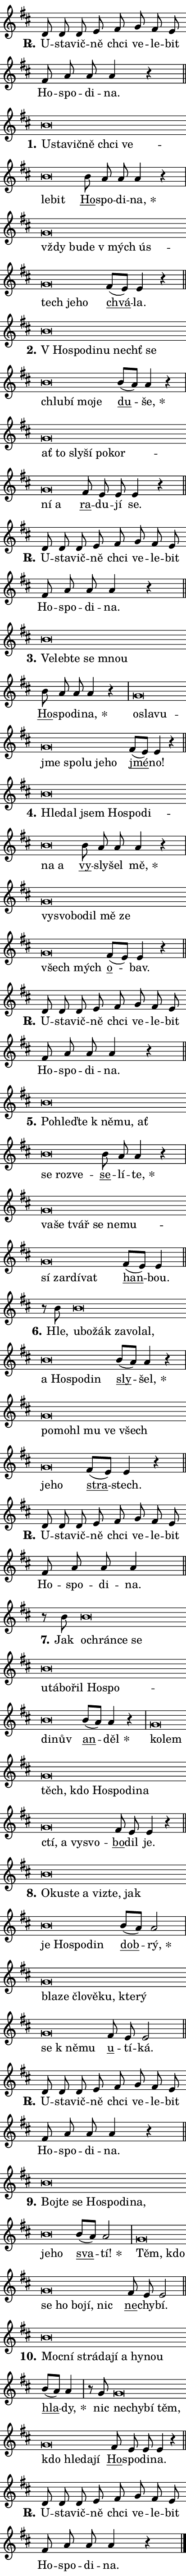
\version "2.22.1"
\header { tagline = "" }
\paper {
  indent = 0\cm
  top-margin = 0\cm
  right-margin = 0\cm
  bottom-margin = 0\cm
  left-margin = 0\cm
  paper-width = 7\cm
  page-breaking = #ly:one-page-breaking
  system-system-spacing.basic-distance = #11
  score-system-spacing.basic-distance = #11
  ragged-last = ##f
}


%% Author: Thomas Morley
%% https://lists.gnu.org/archive/html/lilypond-user/2020-05/msg00002.html
#(define (line-position grob)
"Returns position of @var[grob} in current system:
   @code{'start}, if at first time-step
   @code{'end}, if at last time-step
   @code{'middle} otherwise
"
  (let* ((col (ly:item-get-column grob))
         (ln (ly:grob-object col 'left-neighbor))
         (rn (ly:grob-object col 'right-neighbor))
         (col-to-check-left (if (ly:grob? ln) ln col))
         (col-to-check-right (if (ly:grob? rn) rn col))
         (break-dir-left
           (and
             (ly:grob-property col-to-check-left 'non-musical #f)
             (ly:item-break-dir col-to-check-left)))
         (break-dir-right
           (and
             (ly:grob-property col-to-check-right 'non-musical #f)
             (ly:item-break-dir col-to-check-right))))
        (cond ((eqv? 1 break-dir-left) 'start)
              ((eqv? -1 break-dir-right) 'end)
              (else 'middle))))

#(define (tranparent-at-line-position vctor)
  (lambda (grob)
  "Relying on @code{line-position} select the relevant enry from @var{vctor}.
Used to determine transparency,"
    (case (line-position grob)
      ((end) (not (vector-ref vctor 0)))
      ((middle) (not (vector-ref vctor 1)))
      ((start) (not (vector-ref vctor 2))))))

noteHeadBreakVisibility =
#(define-music-function (break-visibility)(vector?)
"Makes @code{NoteHead}s transparent relying on @var{break-visibility}"
#{
  \override NoteHead.transparent =
    #(tranparent-at-line-position break-visibility)
#})

#(define delete-ledgers-for-transparent-note-heads
  (lambda (grob)
    "Reads whether a @code{NoteHead} is transparent.
If so this @code{NoteHead} is removed from @code{'note-heads} from
@var{grob}, which is supposed to be @code{LedgerLineSpanner}.
As a result ledgers are not printed for this @code{NoteHead}"
    (let* ((nhds-array (ly:grob-object grob 'note-heads))
           (nhds-list
             (if (ly:grob-array? nhds-array)
                 (ly:grob-array->list nhds-array)
                 '()))
           ;; Relies on the transparent-property being done before
           ;; Staff.LedgerLineSpanner.after-line-breaking is executed.
           ;; This is fragile ...
           (to-keep
             (remove
               (lambda (nhd)
                 (ly:grob-property nhd 'transparent #f))
               nhds-list)))
      ;; TODO find a better method to iterate over grob-arrays, similiar
      ;; to filter/remove etc for lists
      ;; For now rebuilt from scratch
      (set! (ly:grob-object grob 'note-heads)  '())
      (for-each
        (lambda (nhd)
          (ly:pointer-group-interface::add-grob grob 'note-heads nhd))
        to-keep))))

hideNotes = {
  \noteHeadBreakVisibility #begin-of-line-visible
}
unHideNotes = {
  \noteHeadBreakVisibility #all-visible
}

% work-around for resetting accidentals
% https://lilypond.org/doc/v2.23/Documentation/notation/displaying-rhythms#unmetered-music
cadenzaMeasure = {
  \cadenzaOff
  \partial 1024 s1024
  \cadenzaOn
}

#(define-markup-command (accent layout props text) (markup?)
  "Underline accented syllable"
  (interpret-markup layout props
    #{\markup \override #'(offset . 4.3) \underline { #text }#}))

responsum = \markup \concat {
  "R" \hspace #-1.05 \path #0.1 #'((moveto 0 0.07) (lineto 0.9 0.8)) \hspace #0.05 "."
}

\layout {
    \context {
        \Staff
        \remove "Time_signature_engraver"
        \override LedgerLineSpanner.after-line-breaking = #delete-ledgers-for-transparent-note-heads
    }
    \context {
        \Voice {
            \override NoteHead.output-attributes = #'((class . "notehead"))
            \override Hairpin.height = #0.55
        }
    }
    \context {
        \Lyrics {
            \override StanzaNumber.output-attributes = #'((class . "stanzanumber"))
            \override LyricSpace.minimum-distance = #0.9
            \override LyricText.font-name = #"TeX Gyre Schola"
            \override LyricText.font-size = 1
            \override StanzaNumber.font-name = #"TeX Gyre Schola Bold"
            \override StanzaNumber.font-size = 1
        }
    }
}

% magnetic-lyrics.ily
%
%   written by
%     Jean Abou Samra <jean@abou-samra.fr>
%     Werner Lemberg <wl@gnu.org>
%
%   adapted by
%     Jiri Hon <jiri.hon@gmail.com>
%
% Version 2022-Apr-15

% https://www.mail-archive.com/lilypond-user@gnu.org/msg149350.html

#(define (Left_hyphen_pointer_engraver context)
   "Collect syllable-hyphen-syllable occurrences in lyrics and store
them in properties.  This engraver only looks to the left.  For
example, if the lyrics input is @code{foo -- bar}, it does the
following.

@itemize @bullet
@item
Set the @code{text} property of the @code{LyricHyphen} grob between
@q{foo} and @q{bar} to @code{foo}.

@item
Set the @code{left-hyphen} property of the @code{LyricText} grob with
text @q{foo} to the @code{LyricHyphen} grob between @q{foo} and
@q{bar}.
@end itemize

Use this auxiliary engraver in combination with the
@code{lyric-@/text::@/apply-@/magnetic-@/offset!} hook."
   (let ((hyphen #f)
         (text #f))
     (make-engraver
      (acknowledgers
       ((lyric-syllable-interface engraver grob source-engraver)
        (set! text grob)))
      (end-acknowledgers
       ((lyric-hyphen-interface engraver grob source-engraver)
        ;(when (not (grob::has-interface grob 'lyric-space-interface))
          (set! hyphen grob)));)
      ((stop-translation-timestep engraver)
       (when (and text hyphen)
         (ly:grob-set-object! text 'left-hyphen hyphen))
       (set! text #f)
       (set! hyphen #f)))))

#(define (lyric-text::apply-magnetic-offset! grob)
   "If the space between two syllables is less than the value in
property @code{LyricText@/.details@/.squash-threshold}, move the right
syllable to the left so that it gets concatenated with the left
syllable.

Use this function as a hook for
@code{LyricText@/.after-@/line-@/breaking} if the
@code{Left_@/hyphen_@/pointer_@/engraver} is active."
   (let ((hyphen (ly:grob-object grob 'left-hyphen #f)))
     (when hyphen
       (let ((left-text (ly:spanner-bound hyphen LEFT)))
         (when (grob::has-interface left-text 'lyric-syllable-interface)
           (let* ((common (ly:grob-common-refpoint grob left-text X))
                  (this-x-ext (ly:grob-extent grob common X))
                  (left-x-ext
                   (begin
                     ;; Trigger magnetism for left-text.
                     (ly:grob-property left-text 'after-line-breaking)
                     (ly:grob-extent left-text common X)))
                  ;; `delta` is the gap width between two syllables.
                  (delta (- (interval-start this-x-ext)
                            (interval-end left-x-ext)))
                  (details (ly:grob-property grob 'details))
                  (threshold (assoc-get 'squash-threshold details 0.2)))
             (when (< delta threshold)
               (let* (;; We have to manipulate the input text so that
                      ;; ligatures crossing syllable boundaries are not
                      ;; disabled.  For languages based on the Latin
                      ;; script this is essentially a beautification.
                      ;; However, for non-Western scripts it can be a
                      ;; necessity.
                      (lt (ly:grob-property left-text 'text))
                      (rt (ly:grob-property grob 'text))
                      (is-space (grob::has-interface hyphen 'lyric-space-interface))
                      (space (if is-space " " ""))
                      (space-markup (grob-interpret-markup grob " "))
                      (space-size (interval-length (ly:stencil-extent space-markup X)))
                      (extra-delta (if is-space space-size 0))
                      ;; Append new syllable.
                      (ltrt-space (if (and (string? lt) (string? rt))
                                (string-append lt space rt)
                                (make-concat-markup (list lt space rt))))
                      ;; Right-align `ltrt` to the right side.
                      (ltrt-space-markup (grob-interpret-markup
                               grob
                               (make-translate-markup
                                (cons (interval-length this-x-ext) 0)
                                (make-right-align-markup ltrt-space)))))
                 (begin
                   ;; Don't print `left-text`.
                   (ly:grob-set-property! left-text 'stencil #f)
                   ;; Set text and stencil (which holds all collected
                   ;; syllables so far) and shift it to the left.
                   (ly:grob-set-property! grob 'text ltrt-space)
                   (ly:grob-set-property! grob 'stencil ltrt-space-markup)
                   (ly:grob-translate-axis! grob (- (- delta extra-delta)) X))))))))))


#(define (lyric-hyphen::displace-bounds-first grob)
   ;; Make very sure this callback isn't triggered too early.
   (let ((left (ly:spanner-bound grob LEFT))
         (right (ly:spanner-bound grob RIGHT)))
     (ly:grob-property left 'after-line-breaking)
     (ly:grob-property right 'after-line-breaking)
     (ly:lyric-hyphen::print grob)))

squashThreshold = #0.4

\layout {
  \context {
    \Lyrics
    \consists #Left_hyphen_pointer_engraver
    \override LyricText.after-line-breaking =
      #lyric-text::apply-magnetic-offset!
    \override LyricHyphen.stencil = #lyric-hyphen::displace-bounds-first
    \override LyricText.details.squash-threshold = \squashThreshold
    \override LyricHyphen.minimum-distance = 0
    \override LyricHyphen.minimum-length = \squashThreshold
  }
}

squash = \override LyricText.details.squash-threshold = 9999
unSquash = \override LyricText.details.squash-threshold = \squashThreshold

left = \override LyricText.self-alignment-X = #LEFT
unLeft = \revert LyricText.self-alignment-X

starOffset = #(lambda (grob) 
                (let ((x_offset (ly:self-alignment-interface::aligned-on-x-parent grob)))
                  (if (= x_offset 0) 0 (+ x_offset 1.2))))

star = #(define-music-function (syllable)(string?)
"Append star separator at the end of a syllable"
#{
  \once \override LyricText.X-offset = #starOffset
  \lyricmode { \markup {
    #syllable
    \override #'((font-name . "TeX Gyre Schola Bold")) \hspace #0.2 \lower #0.65 \larger "*"
  } }
#})

starAccent = #(define-music-function (syllable)(string?)
"Append star separator at the end of a syllable and make accent"
#{
  \once \override LyricText.X-offset = #starOffset
  \lyricmode { \markup {
    \accent #syllable
    \override #'((font-name . "TeX Gyre Schola Bold")) \hspace #0.2 \lower #0.65 \larger "*"
  } }
#})

breath = #(define-music-function (syllable)(string?)
"Append breathing indicator at the end of a syllable"
#{
  \lyricmode { \markup { #syllable "+" } }
#})

optionalBreath = #(define-music-function (syllable)(string?)
"Append optional breathing indicator at the end of a syllable"
#{
  \lyricmode { \markup { #syllable "(+)" } }
#})


\score {
    <<
        \new Voice = "melody" { \cadenzaOn \key d \major \relative { d'8 d d e fis \bar "" g fis e \bar "" fis a a a4 r \cadenzaMeasure \bar "||" \break }
\relative { b'\breve*1/16 \hideNotes \breve*1/16 \bar "" \breve*1/16 \bar "" \breve*1/16 \bar "" \breve*1/16 \bar "" \breve*1/16 \bar "" \breve*1/16 \breve*1/16 \bar "" \unHideNotes \bar "" b8 a a a4 r \cadenzaMeasure \bar "|" g\breve*1/16 \hideNotes \breve*1/16 \bar "" \breve*1/16 \bar "" \breve*1/16 \bar "" \breve*1/16 \bar "" \breve*1/16 \bar "" \breve*1/16 \breve*1/16 \bar "" \unHideNotes \bar "" fis8[( e)] e4 r \cadenzaMeasure \bar "||" \break }
\relative { b'\breve*1/16 \hideNotes \breve*1/16 \bar "" \breve*1/16 \bar "" \breve*1/16 \bar "" \breve*1/16 \bar "" \breve*1/16 \bar "" \breve*1/16 \bar "" \breve*1/16 \bar "" \breve*1/16 \breve*1/16 \bar "" \unHideNotes \bar "" b8[( a)] a4 r \cadenzaMeasure \bar "|" g\breve*1/16 \hideNotes \breve*1/16 \bar "" \breve*1/16 \bar "" \breve*1/16 \bar "" \breve*1/16 \bar "" \breve*1/16 \bar "" \breve*1/16 \breve*1/16 \bar "" \unHideNotes \bar "" fis8 e e e4 r \cadenzaMeasure \bar "||" \break }
\relative { d'8 d d e fis \bar "" g fis e \bar "" fis a a a4 r \cadenzaMeasure \bar "||" \break }
\relative { b'\breve*1/16 \hideNotes \breve*1/16 \bar "" \breve*1/16 \bar "" \breve*1/16 \breve*1/16 \bar "" \unHideNotes \bar "" b8 a a a4 r \cadenzaMeasure \bar "|" g\breve*1/16 \hideNotes \breve*1/16 \bar "" \breve*1/16 \bar "" \breve*1/16 \bar "" \breve*1/16 \bar "" \breve*1/16 \bar "" \breve*1/16 \breve*1/16 \bar "" \unHideNotes \bar "" fis8[( e)] e4 r \cadenzaMeasure \bar "||" \break }
\relative { b'\breve*1/16 \hideNotes \breve*1/16 \bar "" \breve*1/16 \bar "" \breve*1/16 \bar "" \breve*1/16 \bar "" \breve*1/16 \bar "" \breve*1/16 \breve*1/16 \bar "" \unHideNotes \bar "" b8 a a a4 r \cadenzaMeasure \bar "|" g\breve*1/16 \hideNotes \breve*1/16 \bar "" \breve*1/16 \bar "" \breve*1/16 \bar "" \breve*1/16 \bar "" \breve*1/16 \bar "" \breve*1/16 \breve*1/16 \bar "" \unHideNotes \bar "" fis8[( e)] e4 r \cadenzaMeasure \bar "||" \break }
\relative { d'8 d d e fis \bar "" g fis e \bar "" fis a a a4 r \cadenzaMeasure \bar "||" \break }
\relative { b'\breve*1/16 \hideNotes \breve*1/16 \bar "" \breve*1/16 \bar "" \breve*1/16 \bar "" \breve*1/16 \bar "" \breve*1/16 \bar "" \breve*1/16 \bar "" \breve*1/16 \breve*1/16 \bar "" \unHideNotes \bar "" b8 a a4 r \cadenzaMeasure \bar "|" g\breve*1/16 \hideNotes \breve*1/16 \bar "" \breve*1/16 \bar "" \breve*1/16 \bar "" \breve*1/16 \bar "" \breve*1/16 \bar "" \breve*1/16 \bar "" \breve*1/16 \bar "" \breve*1/16 \breve*1/16 \bar "" \unHideNotes \bar "" fis8[( e)] e4 \cadenzaMeasure \bar "||" \break }
\relative { r8 b'8 b\breve*1/16 \hideNotes \breve*1/16 \bar "" \breve*1/16 \bar "" \breve*1/16 \bar "" \breve*1/16 \bar "" \breve*1/16 \bar "" \breve*1/16 \bar "" \breve*1/16 \bar "" \breve*1/16 \breve*1/16 \bar "" \unHideNotes \bar "" b8[( a)] a4 r \cadenzaMeasure \bar "|" g\breve*1/16 \hideNotes \breve*1/16 \bar "" \breve*1/16 \bar "" \breve*1/16 \bar "" \breve*1/16 \bar "" \breve*1/16 \bar "" \breve*1/16 \breve*1/16 \bar "" \unHideNotes \bar "" fis8[( e)] e4 r \cadenzaMeasure \bar "||" \break }
\relative { d'8 d d e fis \bar "" g fis e \bar "" fis a a a4 \cadenzaMeasure \bar "||" \break }
\relative { r8 b'8 b\breve*1/16 \hideNotes \breve*1/16 \bar "" \breve*1/16 \bar "" \breve*1/16 \bar "" \breve*1/16 \bar "" \breve*1/16 \bar "" \breve*1/16 \bar "" \breve*1/16 \bar "" \breve*1/16 \bar "" \breve*1/16 \bar "" \breve*1/16 \breve*1/16 \bar "" \unHideNotes \bar "" b8[( a)] a4 r \cadenzaMeasure \bar "|" g\breve*1/16 \hideNotes \breve*1/16 \bar "" \breve*1/16 \bar "" \breve*1/16 \bar "" \breve*1/16 \bar "" \breve*1/16 \bar "" \breve*1/16 \bar "" \breve*1/16 \bar "" \breve*1/16 \bar "" \breve*1/16 \bar "" \breve*1/16 \breve*1/16 \bar "" \unHideNotes \bar "" fis8 e e4 r \cadenzaMeasure \bar "||" \break }
\relative { b'\breve*1/16 \hideNotes \breve*1/16 \bar "" \breve*1/16 \bar "" \breve*1/16 \bar "" \breve*1/16 \bar "" \breve*1/16 \bar "" \breve*1/16 \bar "" \breve*1/16 \bar "" \breve*1/16 \bar "" \breve*1/16 \breve*1/16 \bar "" \unHideNotes \bar "" b8[( a)] a2 \cadenzaMeasure \bar "|" g\breve*1/16 \hideNotes \breve*1/16 \bar "" \breve*1/16 \bar "" \breve*1/16 \bar "" \breve*1/16 \bar "" \breve*1/16 \bar "" \breve*1/16 \bar "" \breve*1/16 \bar "" \breve*1/16 \breve*1/16 \bar "" \unHideNotes \bar "" fis8 e e2 \cadenzaMeasure \bar "||" \break }
\relative { d'8 d d e fis \bar "" g fis e \bar "" fis a a a4 r \cadenzaMeasure \bar "||" \break }
\relative { b'\breve*1/16 \hideNotes \breve*1/16 \bar "" \breve*1/16 \bar "" \breve*1/16 \bar "" \breve*1/16 \bar "" \breve*1/16 \bar "" \breve*1/16 \bar "" \breve*1/16 \breve*1/16 \bar "" \unHideNotes \bar "" b8[( a)] a2 \cadenzaMeasure \bar "|" g\breve*1/16 \hideNotes \breve*1/16 \bar "" \breve*1/16 \bar "" \breve*1/16 \bar "" \breve*1/16 \bar "" \breve*1/16 \breve*1/16 \bar "" \unHideNotes \bar "" fis8 e e2 \cadenzaMeasure \bar "||" \break }
\relative { b'\breve*1/16 \hideNotes \breve*1/16 \bar "" \breve*1/16 \bar "" \breve*1/16 \bar "" \breve*1/16 \bar "" \breve*1/16 \bar "" \breve*1/16 \breve*1/16 \bar "" \unHideNotes \bar "" b8[( a)] a4 \cadenzaMeasure \bar "|" r8 g8 g\breve*1/16 \hideNotes \breve*1/16 \bar "" \breve*1/16 \bar "" \breve*1/16 \bar "" \breve*1/16 \bar "" \breve*1/16 \bar "" \breve*1/16 \breve*1/16 \bar "" \unHideNotes \bar "" fis8 e e e4 r \cadenzaMeasure \bar "||" \break }
\relative { d'8 d d e fis \bar "" g fis e \bar "" fis a a a4 r \cadenzaMeasure \bar "||" \break } \bar "|." }
        \new Lyrics \lyricsto "melody" { \lyricmode { \set stanza = \responsum
U -- sta -- vič -- ně chci ve -- le -- bit Ho -- spo -- di -- na.
\set stanza = "1."
\left U -- \squash sta -- vič -- ně chci ve -- le -- bit \unLeft \unSquash \markup \accent Ho -- spo -- di -- \star na, \left vždy \squash bu -- de "v mých" ús -- tech je -- ho \unLeft \unSquash \markup \accent chvá -- la.
\set stanza = "2."
\left "V Ho" -- \squash spo -- di -- nu nechť se chlu -- bí mo -- je \unLeft \unSquash \markup \accent du -- \star še, \left ať \squash to sly -- ší po -- kor -- ní a \unLeft \unSquash \markup \accent ra -- du -- jí se.
\set stanza = \responsum
U -- sta -- vič -- ně chci ve -- le -- bit Ho -- spo -- di -- na.
\set stanza = "3."
\left Ve -- \squash leb -- te se mnou \unLeft \unSquash \markup \accent Ho -- spo -- di -- \star na, \left o -- \squash sla -- vu -- jme spo -- lu je -- ho \unLeft \unSquash \markup \accent jmé -- no!
\set stanza = "4."
\left Hle -- \squash dal jsem Ho -- spo -- di -- na a \unLeft \unSquash \markup \accent vy -- sly -- šel \star mě, \left vy -- \squash svo -- bo -- dil mě ze všech mých \unLeft \unSquash \markup \accent o -- bav.
\set stanza = \responsum
U -- sta -- vič -- ně chci ve -- le -- bit Ho -- spo -- di -- na.
\set stanza = "5."
\left Po -- \squash hleď -- te "k ně" -- mu, ať se roz -- ve -- \unLeft \unSquash \markup \accent se -- lí -- \star te, \left va -- \squash še tvář se ne -- mu -- sí za -- rdí -- vat \unLeft \unSquash \markup \accent han -- bou.
\set stanza = "6."
Hle, \left u -- \squash bo -- žák za -- vo -- lal, a Ho -- spo -- din \unLeft \unSquash \markup \accent sly -- \star šel, \left po -- \squash mo -- hl mu ve všech je -- ho \unLeft \unSquash \markup \accent stra -- stech.
\set stanza = \responsum
U -- sta -- vič -- ně chci ve -- le -- bit Ho -- spo -- di -- na.
\set stanza = "7."
Jak \left o -- \squash chrán -- ce se u -- tá -- bo -- řil Ho -- spo -- di -- nův \unLeft \unSquash \markup \accent an -- \star děl \left ko -- \squash lem těch, kdo Ho -- spo -- di -- na ctí, a vy -- svo -- \unLeft \unSquash \markup \accent bo -- dil je.
\set stanza = "8."
\left O -- \squash ku -- ste a vi -- zte, jak je Ho -- spo -- din \unLeft \unSquash \markup \accent dob -- \star rý, \left bla -- \squash ze člo -- vě -- ku, kte -- rý se "k ně" -- mu \unLeft \unSquash \markup \accent u -- tí -- ká.
\set stanza = \responsum
U -- sta -- vič -- ně chci ve -- le -- bit Ho -- spo -- di -- na.
\set stanza = "9."
\left Boj -- \squash te se Ho -- spo -- di -- na, je -- ho \unLeft \unSquash \markup \accent sva -- \star tí! \left Těm, \squash kdo se ho bo -- jí, nic \unLeft \unSquash \markup \accent ne -- chy -- bí.
\set stanza = "10."
\left Moc -- \squash ní strá -- da -- jí a hy -- nou \unLeft \unSquash \markup \accent hla -- \star dy, nic \left ne -- \squash chy -- bí těm, kdo hle -- da -- jí \unLeft \unSquash \markup \accent Ho -- spo -- di -- na.
\set stanza = \responsum
U -- sta -- vič -- ně chci ve -- le -- bit Ho -- spo -- di -- na. } }
    >>
    \layout {}
}
